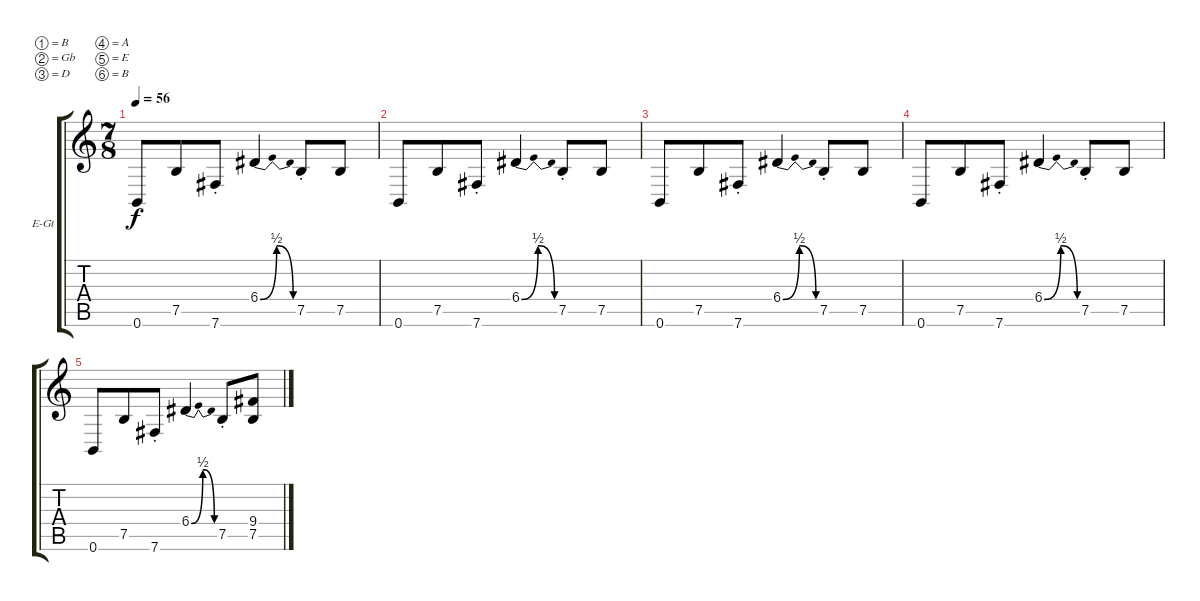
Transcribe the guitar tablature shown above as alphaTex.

\bracketExtendMode groupsimilarinstruments
\firstSystemTrackNameOrientation horizontal
\otherSystemsTrackNameOrientation horizontal
\track ("Electric Guitar 1" "E-Gt") {instrument distortionguitar}
\staff {score tabs}
\tuning (B3 Gb3 D3 A2 E2 B1)
\ts (7 8)
\tempo 56
\clef g2
\ks c
0.6.8{dy f} 7.5.8 7.6{st}.8 6.4{be (bendrelease 0 0 18 2 27.599999999999998 2 36 0)}.4 7.5{st}.8 7.5.8 |
0.6.8 7.5.8 7.6{st}.8 6.4{be (bendrelease 0 0 18 2 27.599999999999998 2 36 0)}.4 7.5{st}.8 7.5.8 |
0.6.8 7.5.8 7.6{st}.8 6.4{be (bendrelease 0 0 18 2 27.599999999999998 2 36 0)}.4 7.5{st}.8 7.5.8 |
0.6.8 7.5.8 7.6{st}.8 6.4{be (bendrelease 0 0 18 2 27.599999999999998 2 36 0)}.4 7.5{st}.8 7.5.8 |
0.6.8 7.5.8 7.6{st}.8 6.4{be (bendrelease 0 0 18 2 27.599999999999998 2 36 0)}.4 7.5{st}.8 (7.5 9.4).8
